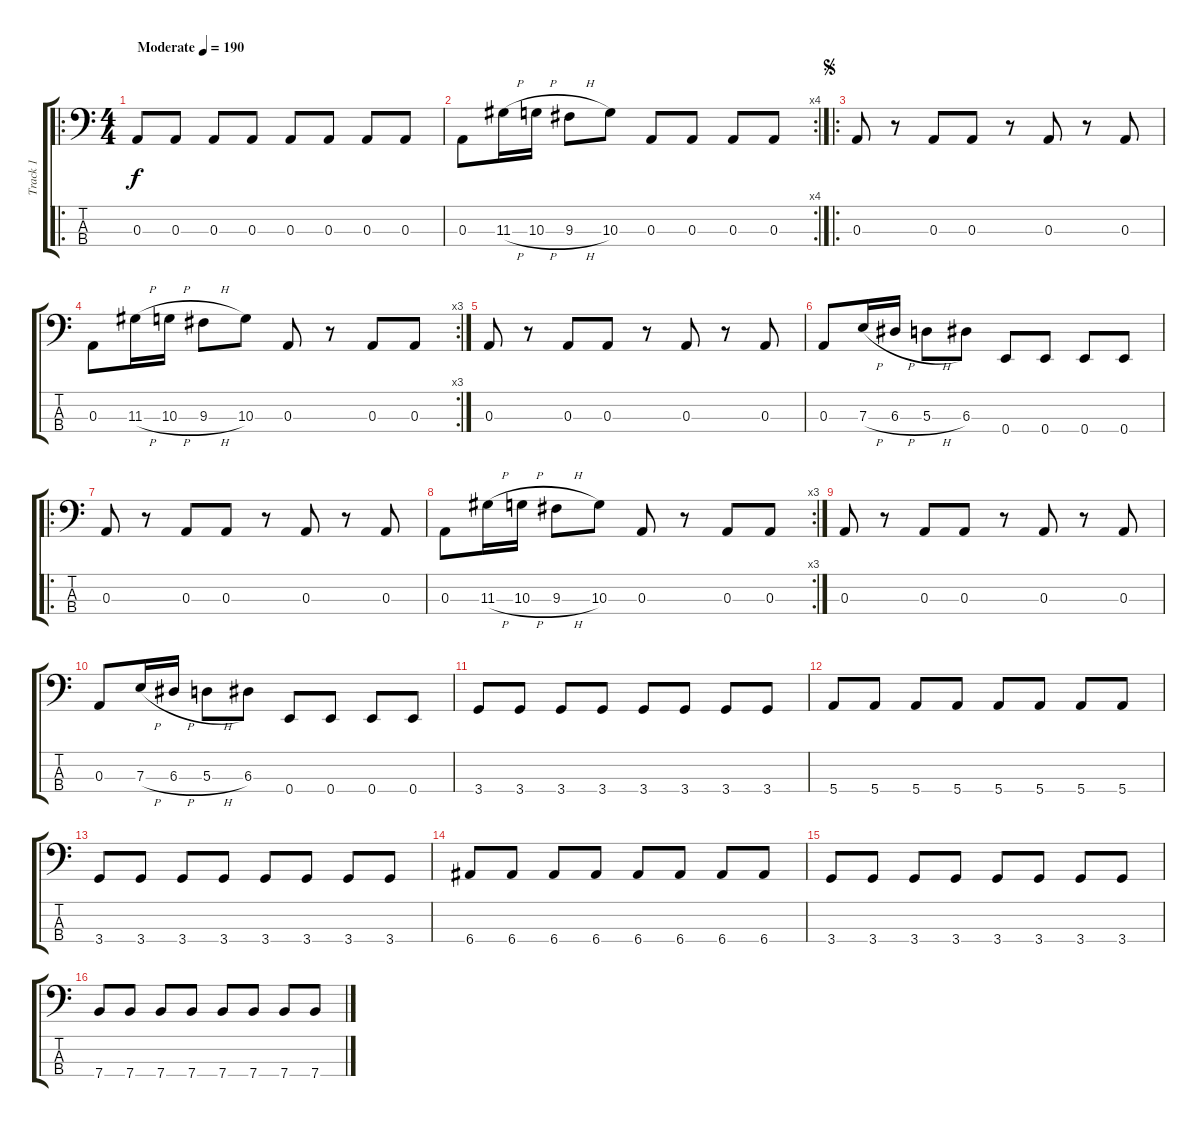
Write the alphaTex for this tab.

\track ("Track 1" "Track 1") {instrument electricbassfinger}
\staff {score tabs}
\tuning (G2 D2 A1 E1) {hide}
\ro
\ts (4 4)
\tempo (190 "Moderate")
\clef f4
\ks c
0.3.8{dy f instrument electricbassfinger} 0.3.8 0.3.8 0.3.8 0.3.8 0.3.8 0.3.8 0.3.8 |
\rc 4
0.3.8 11.3{h}.16 10.3{h}.16 9.3{h}.8 10.3.8 0.3.8 0.3.8 0.3.8 0.3.8 |
\ro
\jump segno
0.3.8 r.8 0.3.8 0.3.8 r.8 0.3.8 r.8 0.3.8 |
\rc 3
0.3.8 11.3{h}.16 10.3{h}.16 9.3{h}.8 10.3.8 0.3.8 r.8 0.3.8 0.3.8 |
0.3.8 r.8 0.3.8 0.3.8 r.8 0.3.8 r.8 0.3.8 |
0.3.8 7.3{h}.16 6.3{h}.16 5.3{h}.8 6.3.8 0.4.8 0.4.8 0.4.8 0.4.8 |
\ro
0.3.8 r.8 0.3.8 0.3.8 r.8 0.3.8 r.8 0.3.8 |
\rc 3
0.3.8 11.3{h}.16 10.3{h}.16 9.3{h}.8 10.3.8 0.3.8 r.8 0.3.8 0.3.8 |
0.3.8 r.8 0.3.8 0.3.8 r.8 0.3.8 r.8 0.3.8 |
0.3.8 7.3{h}.16 6.3{h}.16 5.3{h}.8 6.3.8 0.4.8 0.4.8 0.4.8 0.4.8 |
3.4.8 3.4.8 3.4.8 3.4.8 3.4.8 3.4.8 3.4.8 3.4.8 |
5.4.8 5.4.8 5.4.8 5.4.8 5.4.8 5.4.8 5.4.8 5.4.8 |
3.4.8 3.4.8 3.4.8 3.4.8 3.4.8 3.4.8 3.4.8 3.4.8 |
6.4.8 6.4.8 6.4.8 6.4.8 6.4.8 6.4.8 6.4.8 6.4.8 |
3.4.8 3.4.8 3.4.8 3.4.8 3.4.8 3.4.8 3.4.8 3.4.8 |
7.4.8 7.4.8 7.4.8 7.4.8 7.4.8 7.4.8 7.4.8 7.4.8
